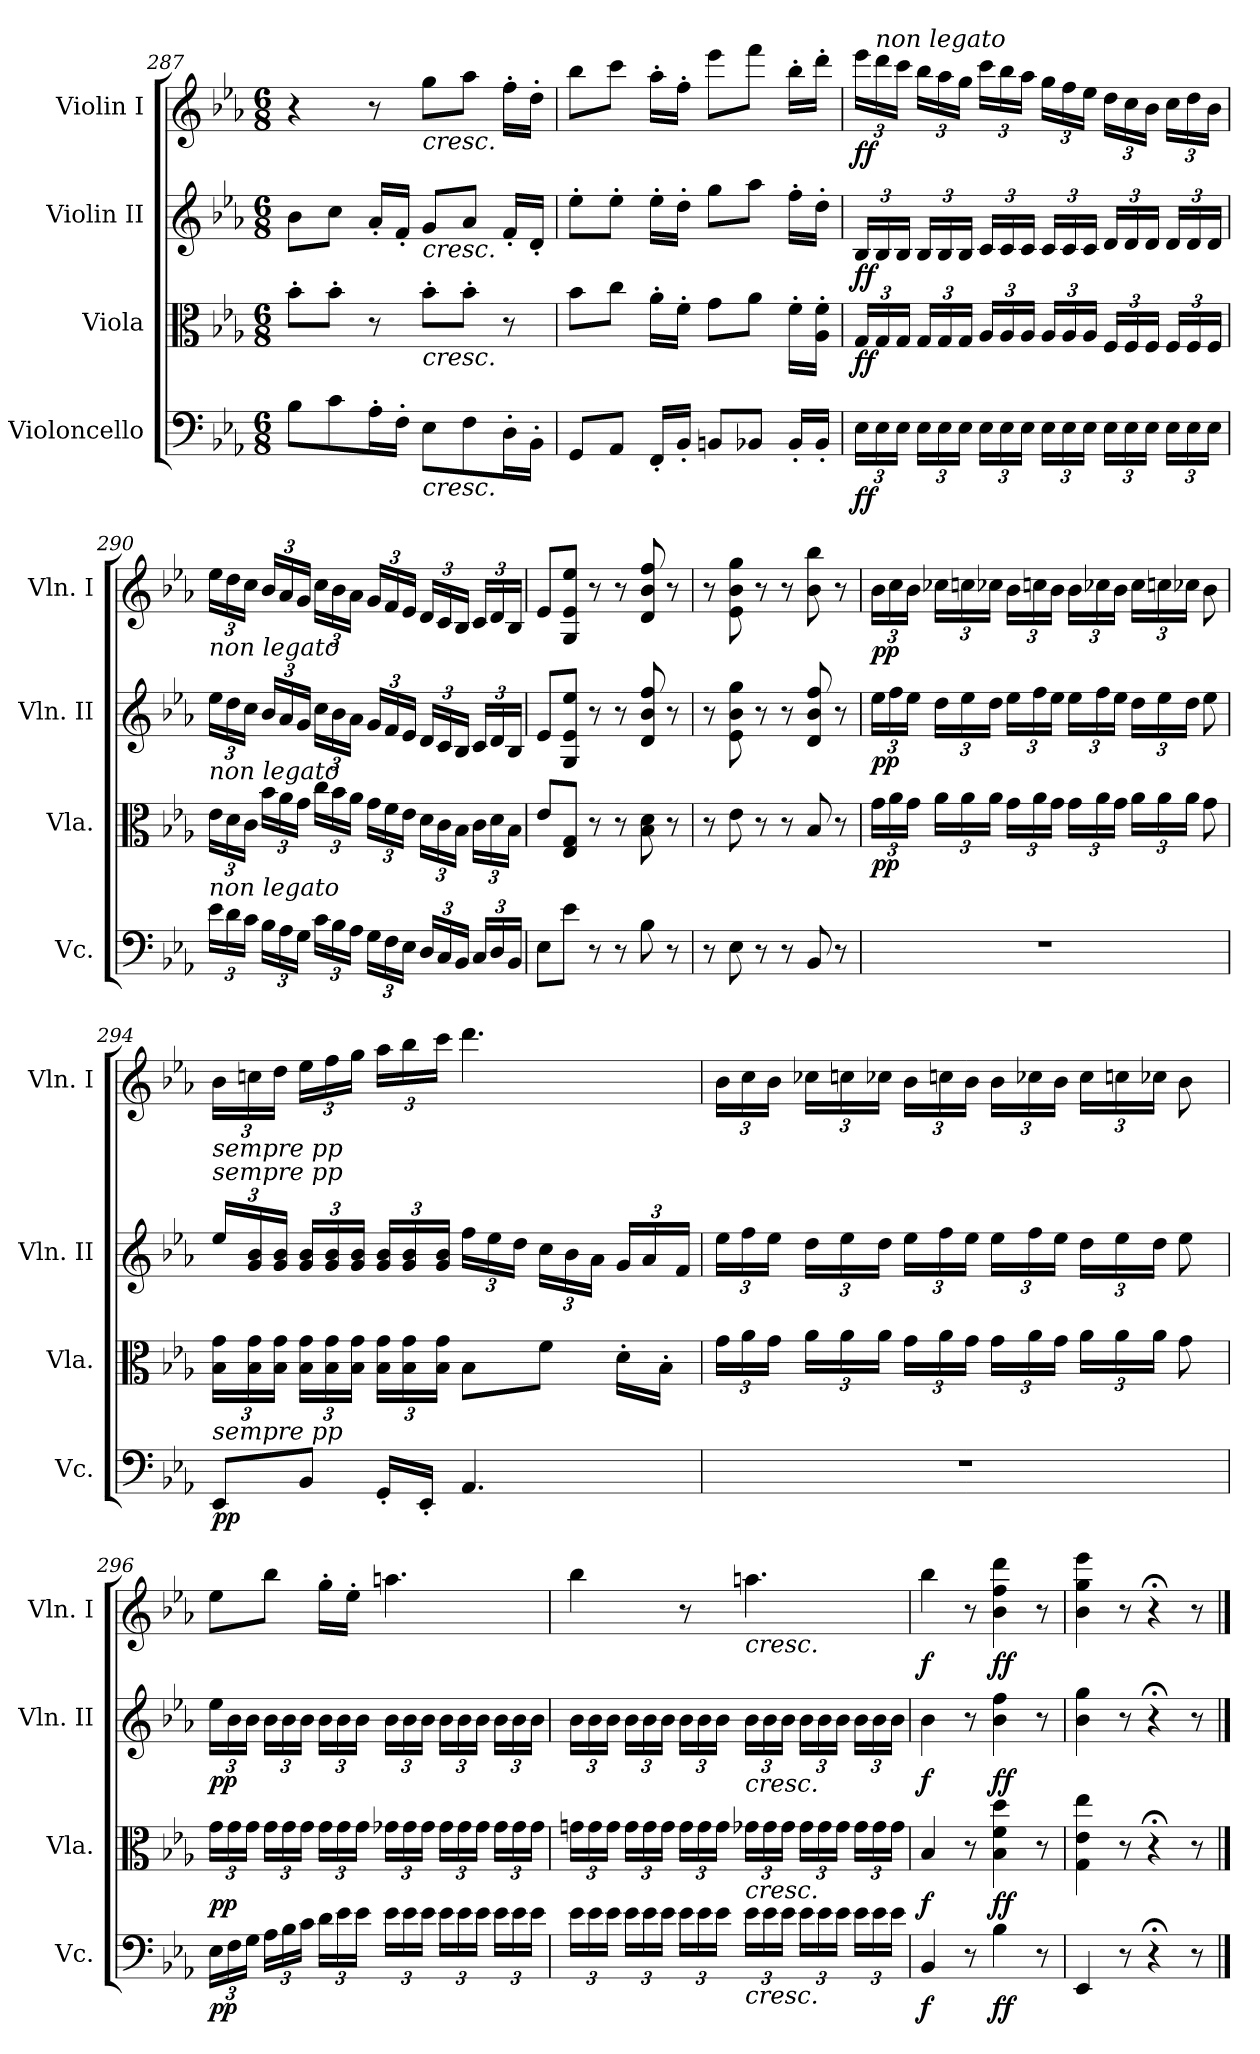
**kern	**dynam	**kern	**dynam	**kern	**dynam	**kern	**dynam
*part4	*part4	*part3	*part3	*part2	*part2	*part1	*part1
*staff4	*staff4	*staff3	*staff3	*staff2	*staff2	*staff1	*staff1
*I"Violoncello	*	*I"Viola	*	*I"Violin II	*	*I"Violin I	*
*I'Vc.	*	*I'Vla.	*	*I'Vln. II	*	*I'Vln. I	*
*clefF4	*	*clefC3	*	*clefG2	*	*clefG2	*
*k[b-e-a-]	*	*k[b-e-a-]	*	*k[b-e-a-]	*	*k[b-e-a-]	*
*E-:	*	*E-:	*	*E-:	*	*E-:	*
*M6/8	*	*M6/8	*	*M6/8	*	*M6/8	*
=287	=287	=287	=287	=287	=287	=287	=287
8B-\L	.	8b-'\L	.	8b-\L	.	4r	.
8c\	.	8b-'\J	.	8cc\J	.	.	.
16A-'\L	.	8r	.	16a-'/LL	.	8r	.
16F'\JJ	.	.	.	16f'/JJ	.	.	.
!	!	!	!	!	!	!LO:TX:b:i:t=cresc.	!
!	!	!	!	!LO:TX:b:i:t=cresc.	!	!	!
!	!	!LO:TX:b:i:t=cresc.	!	!	!	!	!
!LO:TX:b:i:t=cresc.	!	!	!	!	!	!	!
8E-\L	.	8b-'\L	.	8g/L	.	8gg\L	.
8F\	.	8b-'\J	.	8a-/J	.	8aa-\J	.
16D'\L	.	8r	.	16f'/LL	.	16ff'\LL	.
16BB-'\JJ	.	.	.	16d'/JJ	.	16dd'\JJ	.
=288	=288	=288	=288	=288	=288	=288	=288
8GG/L	.	8b-\L	.	8ee-'\L	.	8bb-\L	.
8AA-/J	.	8cc\J	.	8ee-'\J	.	8ccc\J	.
16FF'/LL	.	16a-'\LL	.	16ee-'\LL	.	16aa-'\LL	.
16BB-'/JJ	.	16f'\JJ	.	16dd'\JJ	.	16ff'\JJ	.
8BBn/L	.	8g\L	.	8gg\L	.	8eee-\L	.
8BB-X/J	.	8a-\J	.	8aa-\J	.	8fff\J	.
16BB-'/LL	.	16f'\LL	.	16ff'\LL	.	16bb-'\LL	.
16BB-'/JJ	.	16A-\' 16f\'JJ	.	16dd'\JJ	.	16ddd'\JJ	.
=289	=289	=289	=289	=289	=289	=289	=289
*Xbrackettup	*	*Xbrackettup	*	*Xbrackettup	*	*Xbrackettup	*
!	!LO:DY:b	!	!LO:DY:b	!	!LO:DY:b	!	!LO:DY:b
24E-\LL	ff	24G/LL	ff	24B-/LL	ff	24eee-\LL	ff
!	!	!	!	!	!	!LO:TX:a:i:t=non legato	!
24E-\	.	24G/	.	24B-/	.	24ddd\	.
24E-\JJ	.	24G/JJ	.	24B-/JJ	.	24ccc\JJ	.
24E-\LL	.	24G/LL	.	24B-/LL	.	24bb-\LL	.
24E-\	.	24G/	.	24B-/	.	24aa-\	.
24E-\JJ	.	24G/JJ	.	24B-/JJ	.	24gg\JJ	.
24E-\LL	.	24A-/LL	.	24c/LL	.	24ccc\LL	.
24E-\	.	24A-/	.	24c/	.	24bb-\	.
24E-\JJ	.	24A-/JJ	.	24c/JJ	.	24aa-\JJ	.
24E-\LL	.	24A-/LL	.	24c/LL	.	24gg\LL	.
24E-\	.	24A-/	.	24c/	.	24ff\	.
24E-\JJ	.	24A-/JJ	.	24c/JJ	.	24ee-\JJ	.
24E-\LL	.	24F/LL	.	24d/LL	.	24dd\LL	.
24E-\	.	24F/	.	24d/	.	24cc\	.
24E-\JJ	.	24F/JJ	.	24d/JJ	.	24b-\JJ	.
24E-\LL	.	24F/LL	.	24d/LL	.	24cc\LL	.
24E-\	.	24F/	.	24d/	.	24dd\	.
24E-\JJ	.	24F/JJ	.	24d/JJ	.	24b-\JJ	.
=290	=290	=290	=290	=290	=290	=290	=290
!	!	!	!	!LO:TX:a:i:t=non legato	!	!	!
!	!	!LO:TX:a:i:t=non legato	!	!	!	!	!
!LO:TX:a:i:t=non legato	!	!	!	!	!	!	!
24e-\LL	.	24e-\LL	.	24ee-\LL	.	24ee-\LL	.
24d\	.	24d\	.	24dd\	.	24dd\	.
24c\JJ	.	24c\JJ	.	24cc\JJ	.	24cc\JJ	.
24B-\LL	.	24b-\LL	.	24b-/LL	.	24b-/LL	.
24A-\	.	24a-\	.	24a-/	.	24a-/	.
24G\JJ	.	24g\JJ	.	24g/JJ	.	24g/JJ	.
24c\LL	.	24cc\LL	.	24cc\LL	.	24cc\LL	.
24B-\	.	24b-\	.	24b-\	.	24b-\	.
24A-\JJ	.	24a-\JJ	.	24a-\JJ	.	24a-\JJ	.
24G\LL	.	24g\LL	.	24g/LL	.	24g/LL	.
24F\	.	24f\	.	24f/	.	24f/	.
24E-\JJ	.	24e-\JJ	.	24e-/JJ	.	24e-/JJ	.
24D/LL	.	24d\LL	.	24d/LL	.	24d/LL	.
24C/	.	24c\	.	24c/	.	24c/	.
24BB-/JJ	.	24B-\JJ	.	24B-/JJ	.	24B-/JJ	.
24C/LL	.	24c\LL	.	24c/LL	.	24c/LL	.
24D/	.	24d\	.	24d/	.	24d/	.
24BB-/JJ	.	24B-\JJ	.	24B-/JJ	.	24B-/JJ	.
=291	=291	=291	=291	=291	=291	=291	=291
8E-\L	.	8e-/L	.	8e-/L	.	8e-/L	.
8e-\J	.	8E-/ 8G/J	.	8G/ 8e-/ 8ee-/J	.	8G/ 8e-/ 8ee-/J	.
8r	.	8r	.	8r	.	8r	.
8r	.	8r	.	8r	.	8r	.
8B-\	.	8B-\ 8d\	.	8d/ 8b-/ 8ff/	.	8d/ 8b-/ 8ff/	.
8r	.	8r	.	8r	.	8r	.
=292	=292	=292	=292	=292	=292	=292	=292
8r	.	8r	.	8r	.	8r	.
8E-\	.	8e-\	.	8e-\ 8b-\ 8gg\	.	8e-\ 8b-\ 8gg\	.
8r	.	8r	.	8r	.	8r	.
8r	.	8r	.	8r	.	8r	.
8BB-/	.	8B-/	.	8d/ 8b-/ 8ff/	.	8b-\ 8bb-\	.
8r	.	8r	.	8r	.	8r	.
=293	=293	=293	=293	=293	=293	=293	=293
!	!	!	!LO:DY:b	!	!LO:DY:b	!	!LO:DY:b
2.r	.	24g\LL	pp	24ee-\LL	pp	24b-\LL	pp
.	.	24a-\	.	24ff\	.	24cc\	.
.	.	24g\JJ	.	24ee-\JJ	.	24b-\JJ	.
.	.	24a-\LL	.	24dd\LL	.	24cc-X\LL	.
.	.	24a-\	.	24ee-\	.	24ccn\	.
.	.	24a-\JJ	.	24dd\JJ	.	24cc-X\JJ	.
.	.	24g\LL	.	24ee-\LL	.	24b-\LL	.
.	.	24a-\	.	24ff\	.	24ccn\	.
.	.	24g\JJ	.	24ee-\JJ	.	24b-\JJ	.
.	.	24g\LL	.	24ee-\LL	.	24b-\LL	.
.	.	24a-\	.	24ff\	.	24cc-X\	.
.	.	24g\JJ	.	24ee-\JJ	.	24b-\JJ	.
.	.	24a-\LL	.	24dd\LL	.	24cc-\LL	.
.	.	24a-\	.	24ee-\	.	24ccn\	.
.	.	24a-\JJ	.	24dd\JJ	.	24cc-X\JJ	.
.	.	8g\	.	8ee-\	.	8b-\	.
=294	=294	=294	=294	=294	=294	=294	=294
!	!	!	!	!	!	!LO:TX:b:i:t=sempre pp	!
!	!	!	!	!LO:TX:a:i:t=sempre pp	!	!	!
!LO:TX:a:i:t=sempre pp	!	!	!	!	!	!	!
!	!LO:DY:b	!	!	!	!	!	!
8EE-/L	pp	24B-\ 24g\LL	.	24ee-/LL	.	24b-\LL	.
.	.	24B-\ 24g\	.	24g/ 24b-/	.	24ccn\	.
.	.	24B-\ 24g\JJ	.	24g/ 24b-/JJ	.	24dd\JJ	.
8BB-/J	.	24B-\ 24g\LL	.	24g/ 24b-/LL	.	24ee-\LL	.
.	.	24B-\ 24g\	.	24g/ 24b-/	.	24ff\	.
.	.	24B-\ 24g\JJ	.	24g/ 24b-/JJ	.	24gg\JJ	.
16GG'/LL	.	24B-\ 24g\LL	.	24g/ 24b-/LL	.	24aa-\LL	.
.	.	24B-\ 24g\	.	24g/ 24b-/	.	24bb-\	.
16EE-'/JJ	.	.	.	.	.	.	.
.	.	24B-\ 24g\JJ	.	24g/ 24b-/JJ	.	24ccc\JJ	.
4.AA-/	.	8B-\L	.	24ff\LL	.	4.ddd\	.
.	.	.	.	24ee-\	.	.	.
.	.	.	.	24dd\JJ	.	.	.
.	.	8f\J	.	24cc\LL	.	.	.
.	.	.	.	24b-\	.	.	.
.	.	.	.	24a-\JJ	.	.	.
.	.	16d'\LL	.	24g/LL	.	.	.
.	.	.	.	24a-/	.	.	.
.	.	16B-'\JJ	.	.	.	.	.
.	.	.	.	24f/JJ	.	.	.
=295	=295	=295	=295	=295	=295	=295	=295
2.r	.	24g\LL	.	24ee-\LL	.	24b-\LL	.
.	.	24a-\	.	24ff\	.	24cc\	.
.	.	24g\JJ	.	24ee-\JJ	.	24b-\JJ	.
.	.	24a-\LL	.	24dd\LL	.	24cc-X\LL	.
.	.	24a-\	.	24ee-\	.	24ccn\	.
.	.	24a-\JJ	.	24dd\JJ	.	24cc-X\JJ	.
.	.	24g\LL	.	24ee-\LL	.	24b-\LL	.
.	.	24a-\	.	24ff\	.	24ccn\	.
.	.	24g\JJ	.	24ee-\JJ	.	24b-\JJ	.
.	.	24g\LL	.	24ee-\LL	.	24b-\LL	.
.	.	24a-\	.	24ff\	.	24cc-X\	.
.	.	24g\JJ	.	24ee-\JJ	.	24b-\JJ	.
.	.	24a-\LL	.	24dd\LL	.	24cc-\LL	.
.	.	24a-\	.	24ee-\	.	24ccn\	.
.	.	24a-\JJ	.	24dd\JJ	.	24cc-X\JJ	.
.	.	8g\	.	8ee-\	.	8b-\	.
=296	=296	=296	=296	=296	=296	=296	=296
!	!LO:DY:b	!	!LO:DY:b	!	!LO:DY:b	!	!
24E-\LL	pp	24g\LL	pp	24ee-\LL	pp	8ee-\L	.
24F\	.	24g\	.	24b-\	.	.	.
24G\JJ	.	24g\JJ	.	24b-\JJ	.	.	.
24A-\LL	.	24g\LL	.	24b-\LL	.	8bb-\J	.
24B-\	.	24g\	.	24b-\	.	.	.
24c\JJ	.	24g\JJ	.	24b-\JJ	.	.	.
24d\LL	.	24g\LL	.	24b-\LL	.	16gg'\LL	.
24e-\	.	24g\	.	24b-\	.	.	.
.	.	.	.	.	.	16ee-'\JJ	.
24e-\JJ	.	24g\JJ	.	24b-\JJ	.	.	.
24e-\LL	.	24g-X\LL	.	24b-\LL	.	4.aan\	.
24e-\	.	24g-\	.	24b-\	.	.	.
24e-\JJ	.	24g-\JJ	.	24b-\JJ	.	.	.
24e-\LL	.	24g-\LL	.	24b-\LL	.	.	.
24e-\	.	24g-\	.	24b-\	.	.	.
24e-\JJ	.	24g-\JJ	.	24b-\JJ	.	.	.
24e-\LL	.	24g-\LL	.	24b-\LL	.	.	.
24e-\	.	24g-\	.	24b-\	.	.	.
24e-\JJ	.	24g-\JJ	.	24b-\JJ	.	.	.
=297	=297	=297	=297	=297	=297	=297	=297
24e-\LL	.	24gn\LL	.	24b-\LL	.	4bb-\	.
24e-\	.	24g\	.	24b-\	.	.	.
24e-\JJ	.	24g\JJ	.	24b-\JJ	.	.	.
24e-\LL	.	24g\LL	.	24b-\LL	.	.	.
24e-\	.	24g\	.	24b-\	.	.	.
24e-\JJ	.	24g\JJ	.	24b-\JJ	.	.	.
24e-\LL	.	24g\LL	.	24b-\LL	.	8r	.
24e-\	.	24g\	.	24b-\	.	.	.
24e-\JJ	.	24g\JJ	.	24b-\JJ	.	.	.
!	!	!	!	!	!	!LO:TX:b:i:t=cresc.	!
!	!	!	!	!LO:TX:b:i:t=cresc.	!	!	!
!	!	!LO:TX:b:i:t=cresc.	!	!	!	!	!
!LO:TX:b:i:t=cresc.	!	!	!	!	!	!	!
24e-\LL	.	24g-X\LL	.	24b-\LL	.	4.aan\	.
24e-\	.	24g-\	.	24b-\	.	.	.
24e-\JJ	.	24g-\JJ	.	24b-\JJ	.	.	.
24e-\LL	.	24g-\LL	.	24b-\LL	.	.	.
24e-\	.	24g-\	.	24b-\	.	.	.
24e-\JJ	.	24g-\JJ	.	24b-\JJ	.	.	.
24e-\LL	.	24g-\LL	.	24b-\LL	.	.	.
24e-\	.	24g-\	.	24b-\	.	.	.
24e-\JJ	.	24g-\JJ	.	24b-\JJ	.	.	.
=298	=298	=298	=298	=298	=298	=298	=298
!	!LO:DY:b	!	!LO:DY:b	!	!LO:DY:b	!	!LO:DY:b
4BB-/	f	4B-/	f	4b-\	f	4bb-\	f
8r	.	8r	.	8r	.	8r	.
!	!LO:DY:b	!	!LO:DY:b	!	!LO:DY:b	!	!LO:DY:b
4B-\	ff	4B-\ 4f\ 4dd\	ff	4b-\ 4ff\	ff	4b-\ 4ff\ 4ddd\	ff
8r	.	8r	.	8r	.	8r	.
=299	=299	=299	=299	=299	=299	=299	=299
4EE-/	.	4G\ 4e-\ 4ee-\	.	4b-\ 4gg\	.	4b-\ 4gg\ 4eee-\	.
8r	.	8r	.	8r	.	8r	.
4r;<	.	4r;<	.	4r;<	.	4r;<	.
8r	.	8r	.	8r	.	8r	.
==	==	==	==	==	==	==	==
*-	*-	*-	*-	*-	*-	*-	*-
